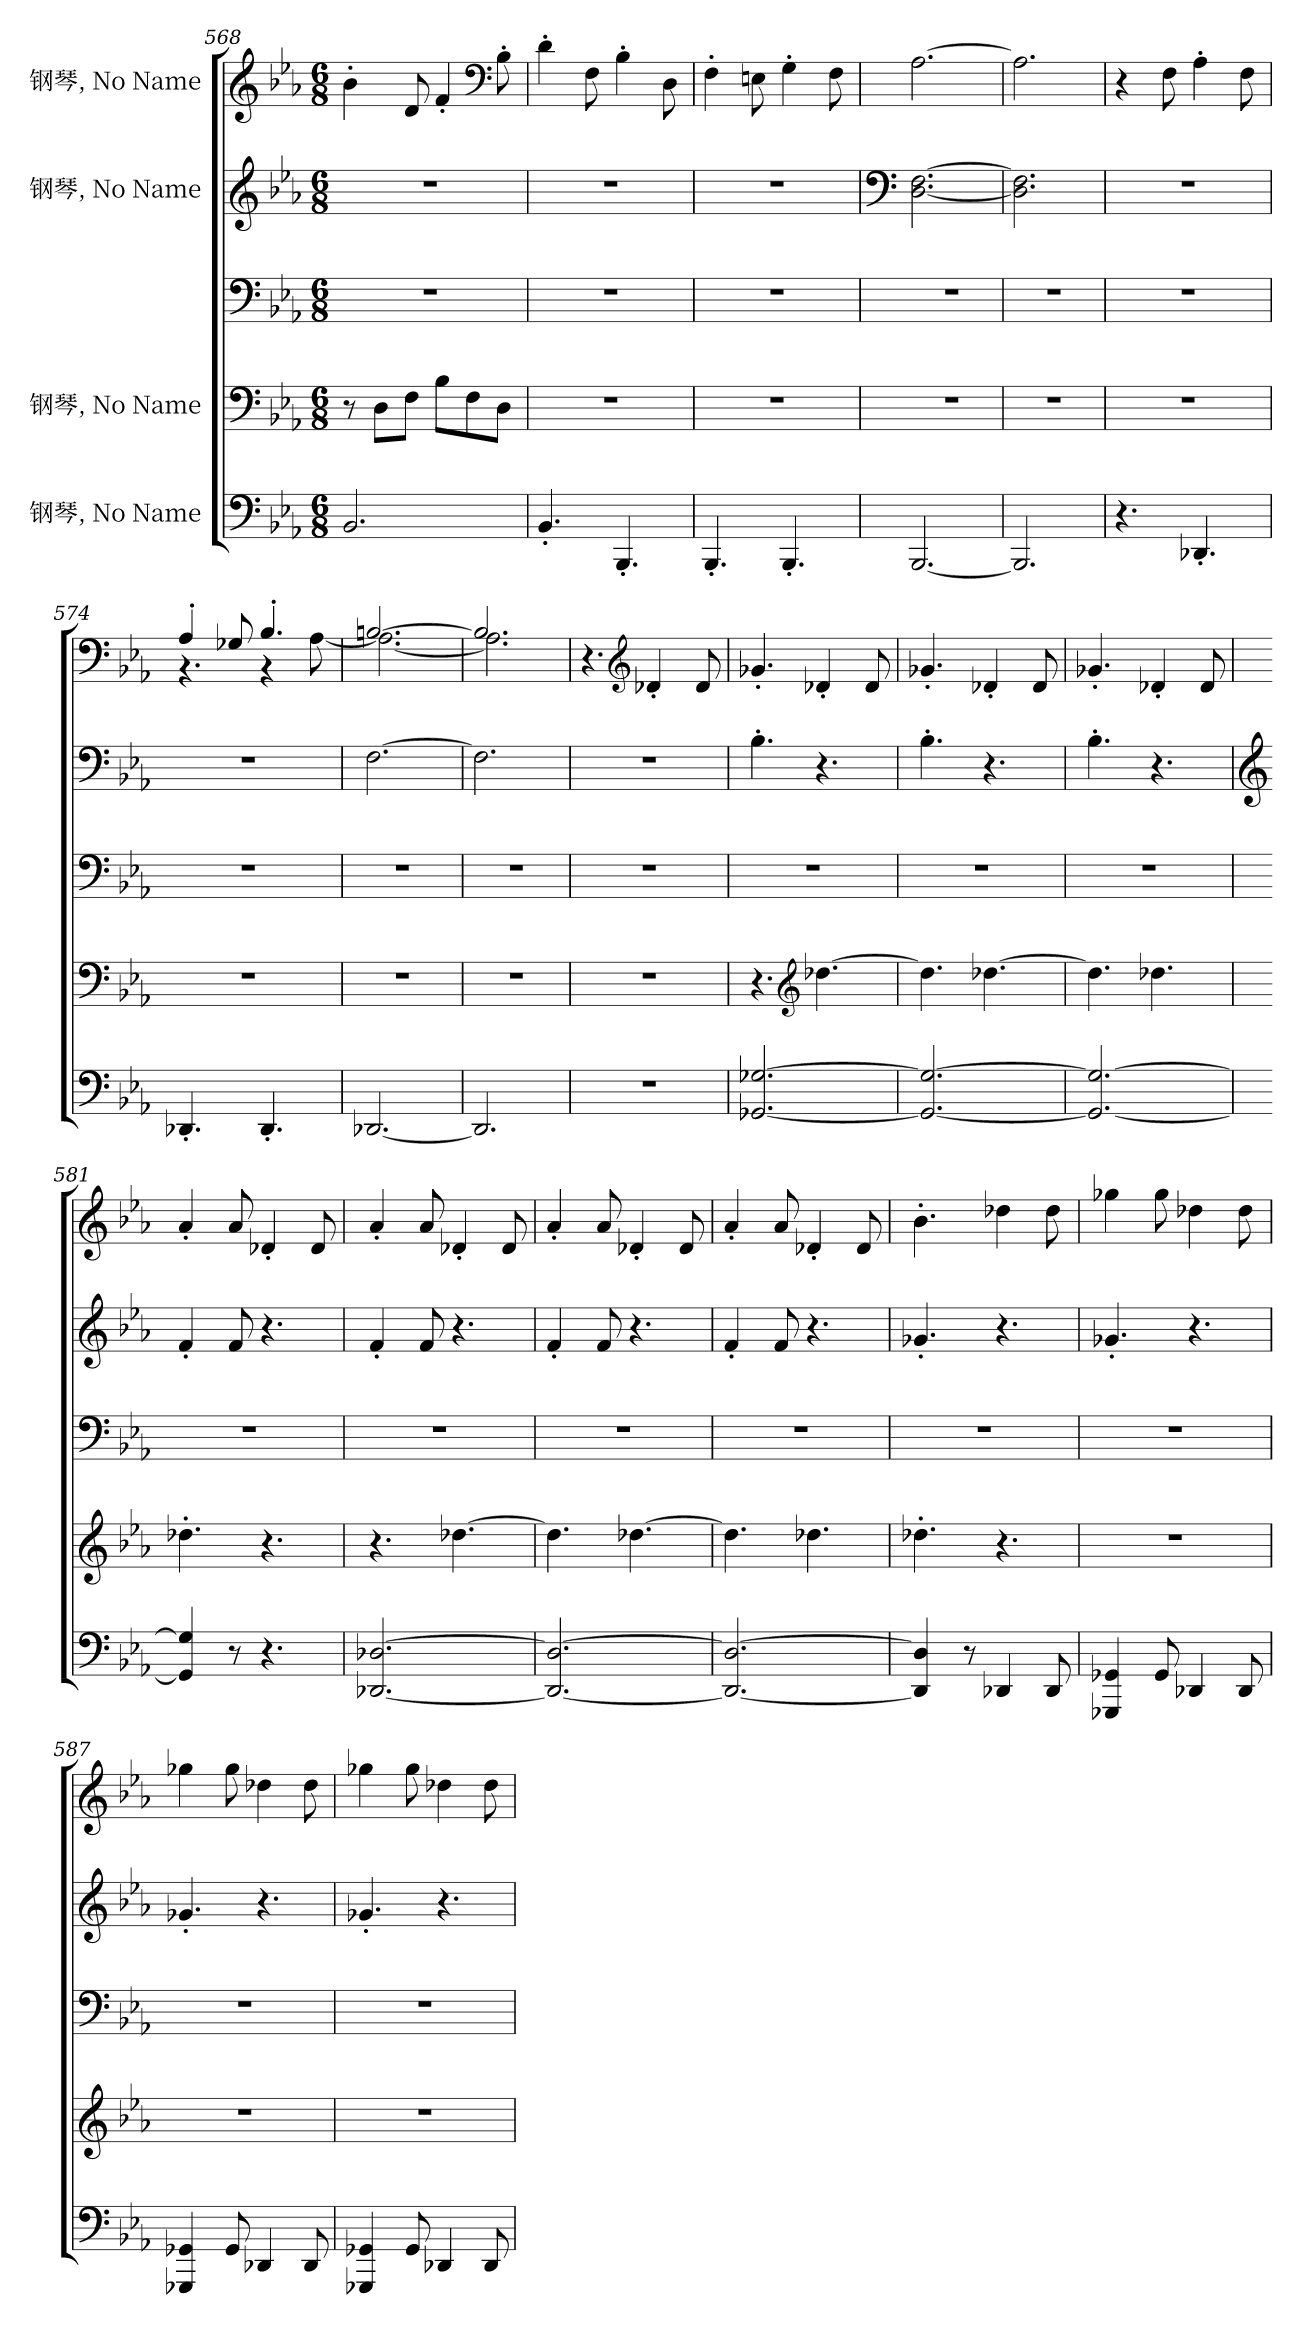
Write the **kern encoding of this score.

**kern	**kern	**kern	**kern	**kern
*part4	*part3	*part3	*part2	*part1
*staff5	*staff4	*staff3	*staff2	*staff1
*I"钢琴, No Name	*I"钢琴, No Name	*	*I"钢琴, No Name	*I"钢琴, No Name
*clefF4	*clefF4	*clefF4	*clefG2	*clefG2
*k[b-e-a-]	*k[b-e-a-]	*k[b-e-a-]	*k[b-e-a-]	*k[b-e-a-]
*M6/8	*M6/8	*M6/8	*M6/8	*M6/8
=568	=568	=568	=568	=568
2.BB-/	8r	2.r	2.r	4b-'\
.	8D\L	.	.	.
.	8F\J	.	.	8d/
.	8B-\L	.	.	4f'/
.	8F\	.	.	.
*	*	*	*	*clefF4
.	8D\J	.	.	8B-'\
=569	=569	=569	=569	=569
4.BB-'/	2.r	2.r	2.r	4d'\
.	.	.	.	8F\
4.BBB-'/	.	.	.	4B-'\
.	.	.	.	8D\
=570	=570	=570	=570	=570
4.BBB-'/	2.r	2.r	2.r	4F'\
.	.	.	.	8En\
4.BBB-'/	.	.	.	4G'\
*	*	*	*	*MM239
.	.	.	.	8F\
=571	=571	=571	=571	=571
*	*	*	*clefF4	*
*	*	*	*	*MM120
[2.BBB-/	2.r	2.r	[2.D\ [2.F\	[2.A-\
=572	=572	=572	=572	=572
2.BBB-/]	2.r	2.r	2.D\] 2.F\]	2.A-\]
!!LO:LB:g=z
=573	=573	=573	=573	=573
4.r	2.r	2.r	2.r	4r
.	.	.	.	8F\
4.DD-X'/	.	.	.	4A-'\
.	.	.	.	8F\
=574	=574	=574	=574	=574
*	*	*	*	*^
4.DD-X'/	2.r	2.r	2.r	4A-'/	4.r
.	.	.	.	8G-X/	.
4.DD-'/	.	.	.	4.B-'/	4r
*	*	*	*	*MM236	*
.	.	.	.	.	[8A-\
=575	=575	=575	=575	=575	=575
*	*	*	*	*MM111	*
[2.DD-X/	2.r	2.r	[2.F\	[2.Bn/	2.A-\_
=576	=576	=576	=576	=576	=576
2.DD-/]	2.r	2.r	2.F\]	2.B/]	2.A-\]
*	*	*	*	*v	*v
=577	=577	=577	=577	=577
2.r	2.r	2.r	2.r	4.r
*	*	*	*	*clefG2
*	*	*	*	*MM248
.	.	.	.	4d-X'/
.	.	.	.	8d-/
=578	=578	=578	=578	=578
*	*	*	*	*MM248
[2.GG-X/ [2.G-X/	4.r	2.r	4.B-'\	4.g-X'/
*	*clefG2	*	*	*
.	[4.dd-X\	.	4.r	4d-X'/
.	.	.	.	8d-/
=579	=579	=579	=579	=579
2.GG-/_ 2.G-/_	4.dd-\]	2.r	4.B-'\	4.g-X'/
.	[4.dd-X\	.	4.r	4d-X'/
.	.	.	.	8d-/
!!LO:PB:g=z
=580	=580	=580	=580	=580
2.GG-/_ 2.G-/_	4.dd-\]	2.r	4.B-'\	4.g-X'/
.	4.dd-X\	.	4.r	4d-X'/
.	.	.	.	8d-/
=581	=581	=581	=581	=581
*	*	*	*clefG2	*
4GG-/] 4G-/]	4.dd-X'\	2.r	4f'/	4a-'/
8r	.	.	8f/	8a-/
4.r	4.r	.	4.r	4d-X'/
.	.	.	.	8d-/
=582	=582	=582	=582	=582
*	*	*	*	*MM248
[2.DD-X/ [2.D-X/	4.r	2.r	4f'/	4a-'/
.	.	.	8f/	8a-/
.	[4.dd-X\	.	4.r	4d-X'/
.	.	.	.	8d-/
=583	=583	=583	=583	=583
2.DD-/_ 2.D-/_	4.dd-\]	2.r	4f'/	4a-'/
.	.	.	8f/	8a-/
.	[4.dd-X\	.	4.r	4d-X'/
.	.	.	.	8d-/
=584	=584	=584	=584	=584
2.DD-/_ 2.D-/_	4.dd-\]	2.r	4f'/	4a-'/
.	.	.	8f/	8a-/
.	4.dd-X\	.	4.r	4d-X'/
.	.	.	.	8d-/
=585	=585	=585	=585	=585
4DD-/] 4D-/]	4.dd-X'\	2.r	4.g-X'/	4.b-'\
8r	.	.	.	.
4DD-X/	4.r	.	4.r	4dd-X\
8DD-/	.	.	.	8dd-\
!!LO:LB:g=z
=586	=586	=586	=586	=586
*	*	*	*	*MM250
4GGG-X/ 4GG-X/	2.r	2.r	4.g-X'/	4gg-X\
8GG-/	.	.	.	8gg-\
4DD-X/	.	.	4.r	4dd-X\
8DD-/	.	.	.	8dd-\
=587	=587	=587	=587	=587
4GGG-X/ 4GG-X/	2.r	2.r	4.g-X'/	4gg-X\
8GG-/	.	.	.	8gg-\
4DD-X/	.	.	4.r	4dd-X\
8DD-/	.	.	.	8dd-\
=588	=588	=588	=588	=588
4GGG-X/ 4GG-X/	2.r	2.r	4.g-X'/	4gg-X\
8GG-/	.	.	.	8gg-\
4DD-X/	.	.	4.r	4dd-X\
8DD-/	.	.	.	8dd-\
=	=	=	=	=
*-	*-	*-	*-	*-
